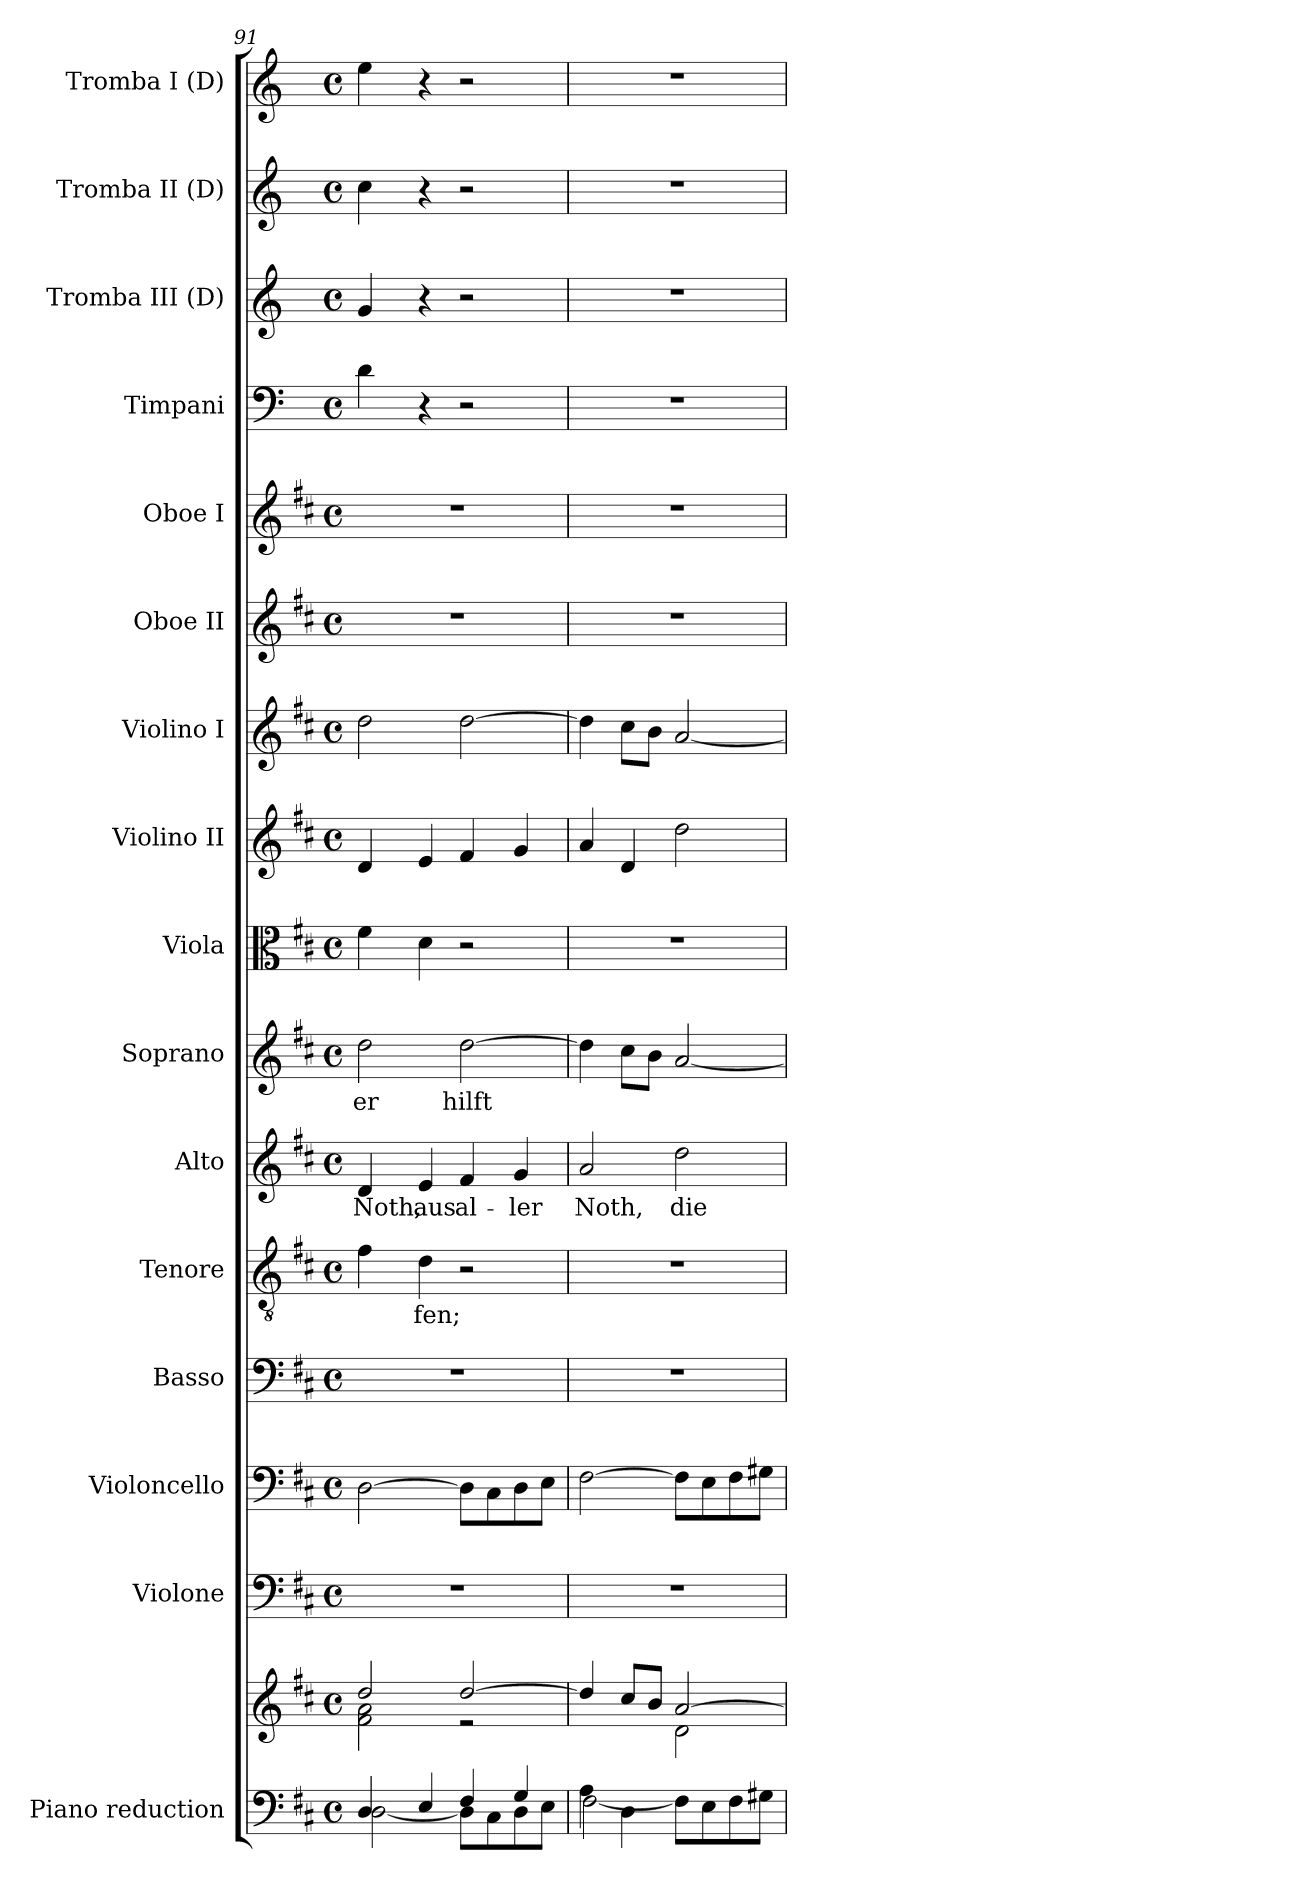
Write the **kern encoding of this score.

**kern	**kern	**kern	**kern	**kern	**kern	**text	**kern	**text	**kern	**text	**kern	**kern	**kern	**kern	**kern	**kern	**kern	**kern	**kern
*part16	*part16	*part15	*part14	*part13	*part12	*part12	*part11	*part11	*part10	*part10	*part9	*part8	*part7	*part6	*part5	*part4	*part3	*part2	*part1
*staff17	*staff16	*staff15	*staff14	*staff13	*staff12	*staff12	*staff11	*staff11	*staff10	*staff10	*staff9	*staff8	*staff7	*staff6	*staff5	*staff4	*staff3	*staff2	*staff1
*I"Piano reduction	*	*I"Violone	*I"Violoncello	*I"Basso	*I"Tenore	*	*I"Alto	*	*I"Soprano	*	*I"Viola	*I"Violino II	*I"Violino I	*I"Oboe II	*I"Oboe I	*I"Timpani	*I"Tromba III (D)	*I"Tromba II (D)	*I"Tromba I (D)
*I'Pno	*	*	*	*	*	*	*	*	*	*	*	*	*	*I'Ob	*I'Ob	*I'Timp	*	*	*
*clefF4	*clefG2	*clefF4	*clefF4	*clefF4	*clefGv2	*	*clefG2	*	*clefG2	*	*clefC3	*clefG2	*clefG2	*clefG2	*clefG2	*clefF4	*clefG2	*clefG2	*clefG2
*	*	*ITrd7c12	*	*	*	*	*	*	*	*	*	*	*	*	*	*	*ITrd-1c-2	*ITrd-1c-2	*ITrd-1c-2
*k[f#c#]	*k[f#c#]	*k[f#c#]	*k[f#c#]	*k[f#c#]	*k[f#c#]	*	*k[f#c#]	*	*k[f#c#]	*	*k[f#c#]	*k[f#c#]	*k[f#c#]	*k[f#c#]	*k[f#c#]	*k[]	*k[f#c#]	*k[f#c#]	*k[f#c#]
*M4/4	*M4/4	*M4/4	*M4/4	*M4/4	*M4/4	*	*M4/4	*	*M4/4	*	*M4/4	*M4/4	*M4/4	*M4/4	*M4/4	*M4/4	*M4/4	*M4/4	*M4/4
*met(c)	*met(c)	*met(c)	*met(c)	*met(c)	*met(c)	*	*met(c)	*	*met(c)	*	*met(c)	*met(c)	*met(c)	*met(c)	*met(c)	*met(c)	*met(c)	*met(c)	*met(c)
=91	=91	=91	=91	=91	=91	=91	=91	=91	=91	=91	=91	=91	=91	=91	=91	=91	=91	=91	=91
*^	*^	*	*	*	*	*	*	*	*	*	*	*	*	*	*	*	*	*	*
!	!	!	!	!	!	!	!	!	!	!LO:LY:b	!	!LO:LY:b	!	!	!	!	!	!	!	!	!
4D/	[2D\	2dd/	2f#\ 2a\	1r	[2D\	1r	4f#\	.	4d/	Noth,	2dd\	er	4f#\	4d/	2dd\	1r	1r	4d\	4a/	4dd\	4ff#\
!	!	!	!	!	!	!	!	!LO:LY:b	!	!LO:LY:b	!	!	!	!	!	!	!	!	!	!	!
4E/	.	.	.	.	.	.	4d\	fen;	4e/	aus	.	.	4d\	4e/	.	.	.	4r	4r	4r	4r
!	!	!	!	!	!	!	!	!	!	!LO:LY:b	!	!LO:LY:b	!	!	!	!	!	!	!	!	!
4F#/	8D\L]	[2dd/	2r	.	8D\L]	.	2r	.	4f#/	al-	[2dd\	hilft	2r	4f#/	[2dd\	.	.	2r	2r	2r	2r
.	8C#\	.	.	.	8C#\	.	.	.	.	.	.	.	.	.	.	.	.	.	.	.	.
!	!	!	!	!	!	!	!	!	!	!LO:LY:b	!	!	!	!	!	!	!	!	!	!	!
4G/	8D\	.	.	.	8D\	.	.	.	4g/	ler	.	.	.	4g/	.	.	.	.	.	.	.
.	8E\J	.	.	.	8E\J	.	.	.	.	.	.	.	.	.	.	.	.	.	.	.	.
!!LO:PB:g=z
=92	=92	=92	=92	=92	=92	=92	=92	=92	=92	=92	=92	=92	=92	=92	=92	=92	=92	=92	=92	=92	=92
!	!	!	!	!	!	!	!	!	!	!LO:LY:b	!	!	!	!	!	!	!	!	!	!	!
4A\	[<2F#\	4dd/]	2ryy	1r	[2F#\	1r	1r	.	2a/	Noth,	4dd\]	.	1r	4a/	4dd\]	1r	1r	1r	1r	1r	1r
4D\	.	8cc#/L	.	.	.	.	.	.	.	.	8cc#\L	.	.	4d/	8cc#\L	.	.	.	.	.	.
.	.	8b/J	.	.	.	.	.	.	.	.	8b\J	.	.	.	8b\J	.	.	.	.	.	.
!	!	!	!	!	!	!	!	!	!	!LO:LY:b	!	!	!	!	!	!	!	!	!	!	!
2ryy	8F#\L]	[2a/	2d\	.	8F#\L]	.	.	.	2dd\	die	[2a/	.	.	2dd\	[2a/	.	.	.	.	.	.
.	8E\	.	.	.	8E\	.	.	.	.	.	.	.	.	.	.	.	.	.	.	.	.
.	8F#\	.	.	.	8F#\	.	.	.	.	.	.	.	.	.	.	.	.	.	.	.	.
.	8G#X\J	.	.	.	8G#X\J	.	.	.	.	.	.	.	.	.	.	.	.	.	.	.	.
*v	*v	*	*	*	*	*	*	*	*	*	*	*	*	*	*	*	*	*	*	*	*
*	*v	*v	*	*	*	*	*	*	*	*	*	*	*	*	*	*	*	*	*	*
=	=	=	=	=	=	=	=	=	=	=	=	=	=	=	=	=	=	=	=
*-	*-	*-	*-	*-	*-	*-	*-	*-	*-	*-	*-	*-	*-	*-	*-	*-	*-	*-	*-
